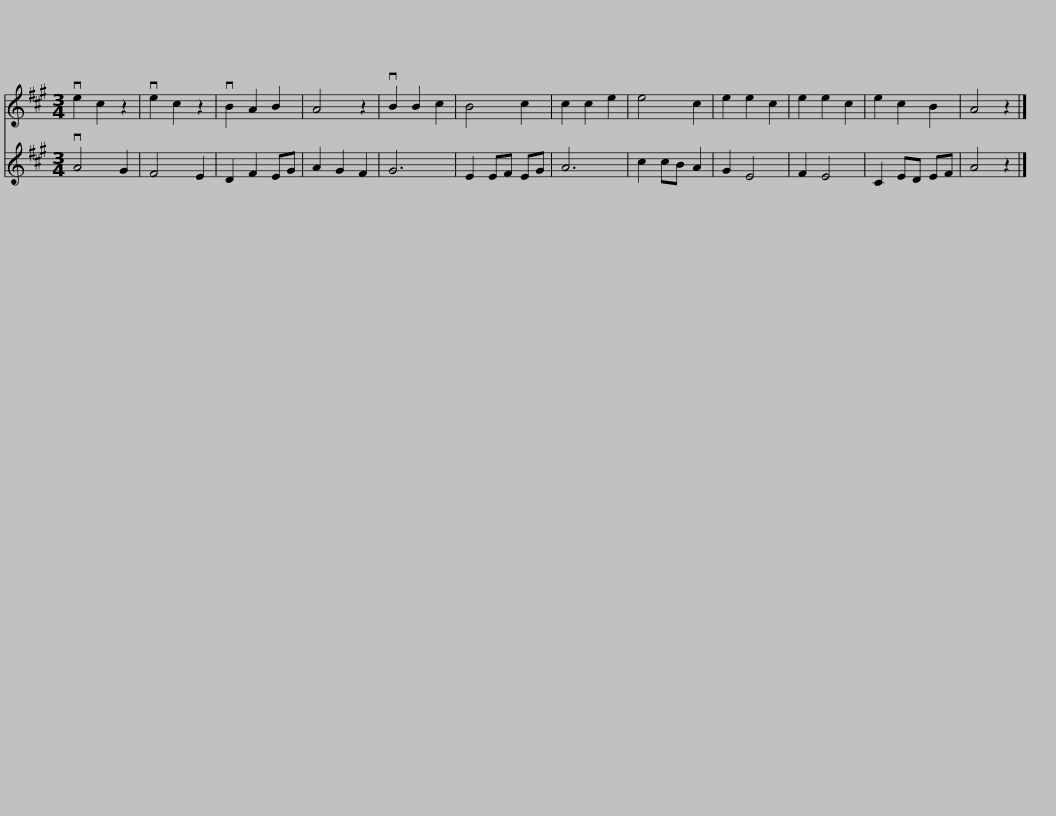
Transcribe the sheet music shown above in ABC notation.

X:1
%%score 1 2
L:1/8
M:3/4
I:linebreak $
K:A
V:1 treble
V:2 treble
V:1
 ve2 c2 z2 | ve2 c2 z2 | vB2 A2 B2 | A4 z2 |$ vB2 B2 c2 | %5
 B4 c2 | c2 c2 e2 | e4 c2 |$ e2 e2 c2 | e2 e2 c2 | %10
 e2 c2 B2 | A4 z2 |] %12
V:2
 vA4 G2 | F4 E2 | D2 F2 EG | A2 G2 F2 |$ G6 | %5
 E2 EF EG | A6 | c2 cB A2 |$ G2 E4 | F2 E4 | %10
 C2 ED EF | A4 z2 |] %12
